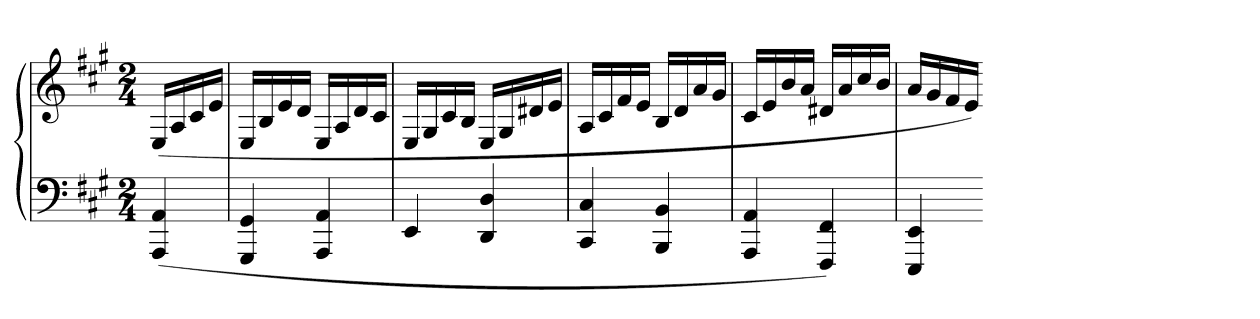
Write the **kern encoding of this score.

**kern	**kern
*part1	*part1
*staff2	*staff1
*clefF4	*clefG2
*k[f#c#g#]	*k[f#c#g#]
*A:	*A:
*M2/4	*M2/4
=	=
(4AAA 4AA	(16ELL
.	16A
.	16c#
.	16eJJ
=105	=105
4GGG# 4GG#	16ELL
.	16B
.	16e
.	16dJJ
4AAA 4AA	16ELL
.	16A
.	16d
.	16c#JJ
=106	=106
4EE	16ELL
.	16G#
.	16c#
.	16BJJ
4DD 4D	16ELL
.	16G#
.	16d#X
.	16eJJ
=107	=107
4CC# 4C#	16ALL
.	16c#
.	16f#
.	16eJJ
4BBB 4BB	16BLL
.	16d
.	16a
.	16g#JJ
=108	=108
4AAA 4AA	16c#LL
.	16e
.	16b
.	16aJJ
4FFF# 4FF#)	16d#XLL
.	16a
.	16cc#
.	16bJJ
=109	=109
4EEE 4EE	16aLL
.	16g#
.	16f#
.	16eJJ)
=-	=-
*-	*-
